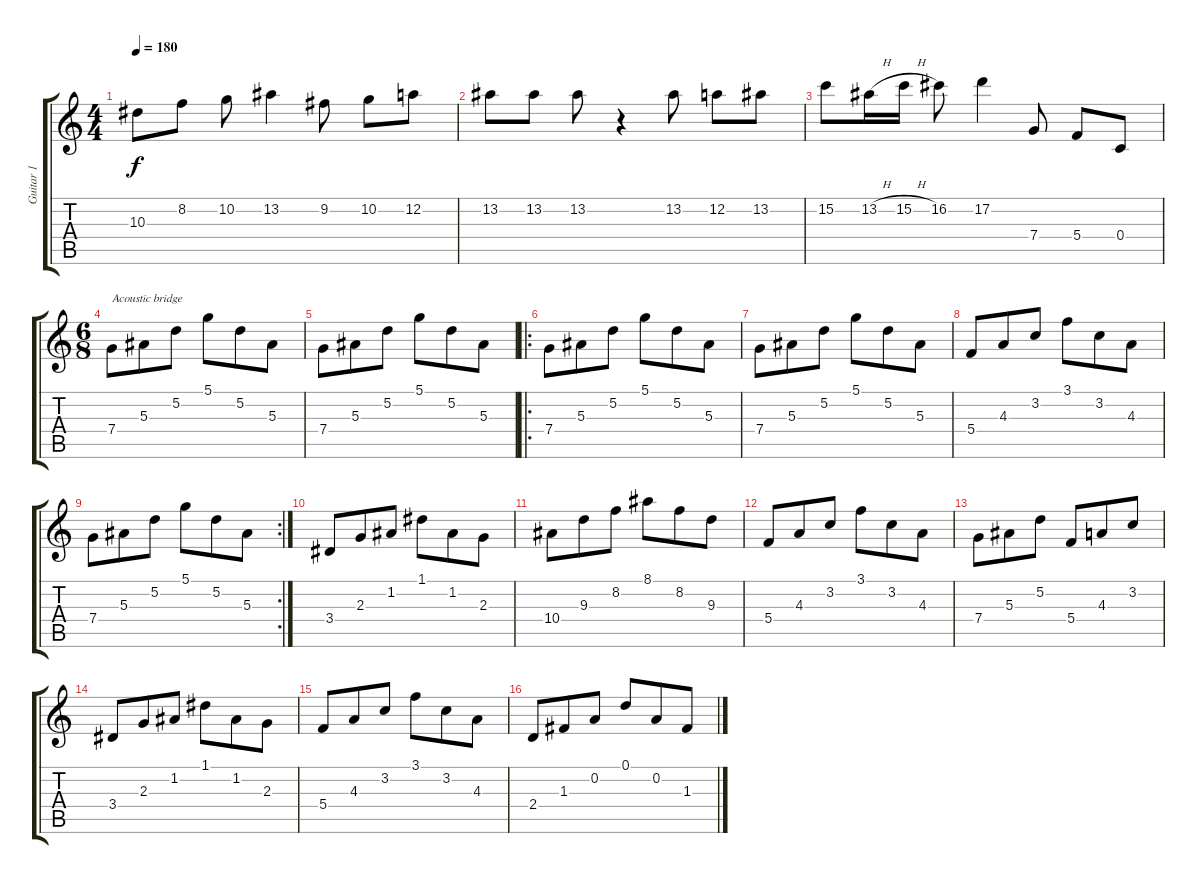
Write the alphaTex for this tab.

\track ("Guitar 1" "Guitar 1") {instrument acousticguitarnylon}
\staff {score tabs}
\tuning (D4 A3 F3 C3 G2 D2) {hide}
\ts (4 4)
\tempo 180
\clef g2
\ks c
10.3.8{dy f} 8.2.8 10.2.8 13.2.4 9.2.8 10.2.8 12.2.8 |
13.2.8 13.2.8 13.2.8 r.4 13.2.8 12.2.8 13.2.8 |
15.2.8 13.2{h}.16 15.2{h}.16 16.2.8 17.2.4 7.4.8 5.4.8 0.4.8 |
\ts (6 8)
7.4.8{txt "Acoustic bridge"} 5.3.8 5.2.8 5.1.8 5.2.8 5.3.8 |
7.4.8 5.3.8 5.2.8 5.1.8 5.2.8 5.3.8 |
\ro
7.4.8 5.3.8 5.2.8 5.1.8 5.2.8 5.3.8 |
7.4.8 5.3.8 5.2.8 5.1.8 5.2.8 5.3.8 |
5.4.8 4.3.8 3.2.8 3.1.8 3.2.8 4.3.8 |
\rc 2
7.4.8 5.3.8 5.2.8 5.1.8 5.2.8 5.3.8 |
3.4.8 2.3.8 1.2.8 1.1.8 1.2.8 2.3.8 |
10.4.8 9.3.8 8.2.8 8.1.8 8.2.8 9.3.8 |
5.4.8 4.3.8 3.2.8 3.1.8 3.2.8 4.3.8 |
7.4.8 5.3.8 5.2.8 5.4.8 4.3.8 3.2.8 |
3.4.8 2.3.8 1.2.8 1.1.8 1.2.8 2.3.8 |
5.4.8 4.3.8 3.2.8 3.1.8 3.2.8 4.3.8 |
2.4.8 1.3.8 0.2.8 0.1.8 0.2.8 1.3.8
